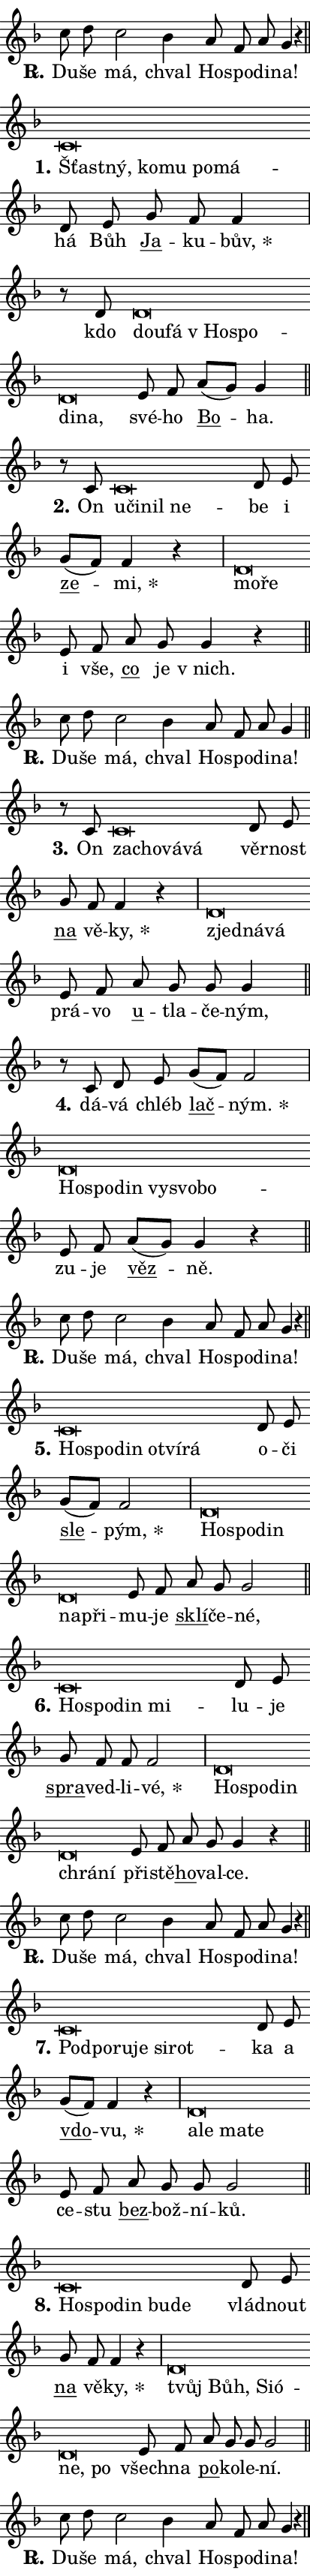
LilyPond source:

\version "2.22.1"
\header { tagline = "" }
\paper {
  indent = 0\cm
  top-margin = 0\cm
  right-margin = 0\cm
  bottom-margin = 0\cm
  left-margin = 0\cm
  paper-width = 7\cm
  page-breaking = #ly:one-page-breaking
  system-system-spacing.basic-distance = #11
  score-system-spacing.basic-distance = #11
  ragged-last = ##f
}


%% Author: Thomas Morley
%% https://lists.gnu.org/archive/html/lilypond-user/2020-05/msg00002.html
#(define (line-position grob)
"Returns position of @var[grob} in current system:
   @code{'start}, if at first time-step
   @code{'end}, if at last time-step
   @code{'middle} otherwise
"
  (let* ((col (ly:item-get-column grob))
         (ln (ly:grob-object col 'left-neighbor))
         (rn (ly:grob-object col 'right-neighbor))
         (col-to-check-left (if (ly:grob? ln) ln col))
         (col-to-check-right (if (ly:grob? rn) rn col))
         (break-dir-left
           (and
             (ly:grob-property col-to-check-left 'non-musical #f)
             (ly:item-break-dir col-to-check-left)))
         (break-dir-right
           (and
             (ly:grob-property col-to-check-right 'non-musical #f)
             (ly:item-break-dir col-to-check-right))))
        (cond ((eqv? 1 break-dir-left) 'start)
              ((eqv? -1 break-dir-right) 'end)
              (else 'middle))))

#(define (tranparent-at-line-position vctor)
  (lambda (grob)
  "Relying on @code{line-position} select the relevant enry from @var{vctor}.
Used to determine transparency,"
    (case (line-position grob)
      ((end) (not (vector-ref vctor 0)))
      ((middle) (not (vector-ref vctor 1)))
      ((start) (not (vector-ref vctor 2))))))

noteHeadBreakVisibility =
#(define-music-function (break-visibility)(vector?)
"Makes @code{NoteHead}s transparent relying on @var{break-visibility}"
#{
  \override NoteHead.transparent =
    #(tranparent-at-line-position break-visibility)
#})

#(define delete-ledgers-for-transparent-note-heads
  (lambda (grob)
    "Reads whether a @code{NoteHead} is transparent.
If so this @code{NoteHead} is removed from @code{'note-heads} from
@var{grob}, which is supposed to be @code{LedgerLineSpanner}.
As a result ledgers are not printed for this @code{NoteHead}"
    (let* ((nhds-array (ly:grob-object grob 'note-heads))
           (nhds-list
             (if (ly:grob-array? nhds-array)
                 (ly:grob-array->list nhds-array)
                 '()))
           ;; Relies on the transparent-property being done before
           ;; Staff.LedgerLineSpanner.after-line-breaking is executed.
           ;; This is fragile ...
           (to-keep
             (remove
               (lambda (nhd)
                 (ly:grob-property nhd 'transparent #f))
               nhds-list)))
      ;; TODO find a better method to iterate over grob-arrays, similiar
      ;; to filter/remove etc for lists
      ;; For now rebuilt from scratch
      (set! (ly:grob-object grob 'note-heads)  '())
      (for-each
        (lambda (nhd)
          (ly:pointer-group-interface::add-grob grob 'note-heads nhd))
        to-keep))))

hideNotes = {
  \noteHeadBreakVisibility #begin-of-line-visible
}
unHideNotes = {
  \noteHeadBreakVisibility #all-visible
}

% work-around for resetting accidentals
% https://lilypond.org/doc/v2.23/Documentation/notation/displaying-rhythms#unmetered-music
cadenzaMeasure = {
  \cadenzaOff
  \partial 1024 s1024
  \cadenzaOn
}

#(define-markup-command (accent layout props text) (markup?)
  "Underline accented syllable"
  (interpret-markup layout props
    #{\markup \override #'(offset . 4.3) \underline { #text }#}))

responsum = \markup \concat {
  "R" \hspace #-1.05 \path #0.1 #'((moveto 0 0.07) (lineto 0.9 0.8)) \hspace #0.05 "."
}

\layout {
    \context {
        \Staff
        \remove "Time_signature_engraver"
        \override LedgerLineSpanner.after-line-breaking = #delete-ledgers-for-transparent-note-heads
    }
    \context {
        \Voice {
            \override NoteHead.output-attributes = #'((class . "notehead"))
            \override Hairpin.height = #0.55
        }
    }
    \context {
        \Lyrics {
            \override StanzaNumber.output-attributes = #'((class . "stanzanumber"))
            \override LyricSpace.minimum-distance = #0.9
            \override LyricText.font-name = #"TeX Gyre Schola"
            \override LyricText.font-size = 1
            \override StanzaNumber.font-name = #"TeX Gyre Schola Bold"
            \override StanzaNumber.font-size = 1
        }
    }
}

% magnetic-lyrics.ily
%
%   written by
%     Jean Abou Samra <jean@abou-samra.fr>
%     Werner Lemberg <wl@gnu.org>
%
%   adapted by
%     Jiri Hon <jiri.hon@gmail.com>
%
% Version 2022-Apr-15

% https://www.mail-archive.com/lilypond-user@gnu.org/msg149350.html

#(define (Left_hyphen_pointer_engraver context)
   "Collect syllable-hyphen-syllable occurrences in lyrics and store
them in properties.  This engraver only looks to the left.  For
example, if the lyrics input is @code{foo -- bar}, it does the
following.

@itemize @bullet
@item
Set the @code{text} property of the @code{LyricHyphen} grob between
@q{foo} and @q{bar} to @code{foo}.

@item
Set the @code{left-hyphen} property of the @code{LyricText} grob with
text @q{foo} to the @code{LyricHyphen} grob between @q{foo} and
@q{bar}.
@end itemize

Use this auxiliary engraver in combination with the
@code{lyric-@/text::@/apply-@/magnetic-@/offset!} hook."
   (let ((hyphen #f)
         (text #f))
     (make-engraver
      (acknowledgers
       ((lyric-syllable-interface engraver grob source-engraver)
        (set! text grob)))
      (end-acknowledgers
       ((lyric-hyphen-interface engraver grob source-engraver)
        ;(when (not (grob::has-interface grob 'lyric-space-interface))
          (set! hyphen grob)));)
      ((stop-translation-timestep engraver)
       (when (and text hyphen)
         (ly:grob-set-object! text 'left-hyphen hyphen))
       (set! text #f)
       (set! hyphen #f)))))

#(define (lyric-text::apply-magnetic-offset! grob)
   "If the space between two syllables is less than the value in
property @code{LyricText@/.details@/.squash-threshold}, move the right
syllable to the left so that it gets concatenated with the left
syllable.

Use this function as a hook for
@code{LyricText@/.after-@/line-@/breaking} if the
@code{Left_@/hyphen_@/pointer_@/engraver} is active."
   (let ((hyphen (ly:grob-object grob 'left-hyphen #f)))
     (when hyphen
       (let ((left-text (ly:spanner-bound hyphen LEFT)))
         (when (grob::has-interface left-text 'lyric-syllable-interface)
           (let* ((common (ly:grob-common-refpoint grob left-text X))
                  (this-x-ext (ly:grob-extent grob common X))
                  (left-x-ext
                   (begin
                     ;; Trigger magnetism for left-text.
                     (ly:grob-property left-text 'after-line-breaking)
                     (ly:grob-extent left-text common X)))
                  ;; `delta` is the gap width between two syllables.
                  (delta (- (interval-start this-x-ext)
                            (interval-end left-x-ext)))
                  (details (ly:grob-property grob 'details))
                  (threshold (assoc-get 'squash-threshold details 0.2)))
             (when (< delta threshold)
               (let* (;; We have to manipulate the input text so that
                      ;; ligatures crossing syllable boundaries are not
                      ;; disabled.  For languages based on the Latin
                      ;; script this is essentially a beautification.
                      ;; However, for non-Western scripts it can be a
                      ;; necessity.
                      (lt (ly:grob-property left-text 'text))
                      (rt (ly:grob-property grob 'text))
                      (is-space (grob::has-interface hyphen 'lyric-space-interface))
                      (space (if is-space " " ""))
                      (space-markup (grob-interpret-markup grob " "))
                      (space-size (interval-length (ly:stencil-extent space-markup X)))
                      (extra-delta (if is-space space-size 0))
                      ;; Append new syllable.
                      (ltrt-space (if (and (string? lt) (string? rt))
                                (string-append lt space rt)
                                (make-concat-markup (list lt space rt))))
                      ;; Right-align `ltrt` to the right side.
                      (ltrt-space-markup (grob-interpret-markup
                               grob
                               (make-translate-markup
                                (cons (interval-length this-x-ext) 0)
                                (make-right-align-markup ltrt-space)))))
                 (begin
                   ;; Don't print `left-text`.
                   (ly:grob-set-property! left-text 'stencil #f)
                   ;; Set text and stencil (which holds all collected
                   ;; syllables so far) and shift it to the left.
                   (ly:grob-set-property! grob 'text ltrt-space)
                   (ly:grob-set-property! grob 'stencil ltrt-space-markup)
                   (ly:grob-translate-axis! grob (- (- delta extra-delta)) X))))))))))


#(define (lyric-hyphen::displace-bounds-first grob)
   ;; Make very sure this callback isn't triggered too early.
   (let ((left (ly:spanner-bound grob LEFT))
         (right (ly:spanner-bound grob RIGHT)))
     (ly:grob-property left 'after-line-breaking)
     (ly:grob-property right 'after-line-breaking)
     (ly:lyric-hyphen::print grob)))

squashThreshold = #0.4

\layout {
  \context {
    \Lyrics
    \consists #Left_hyphen_pointer_engraver
    \override LyricText.after-line-breaking =
      #lyric-text::apply-magnetic-offset!
    \override LyricHyphen.stencil = #lyric-hyphen::displace-bounds-first
    \override LyricText.details.squash-threshold = \squashThreshold
    \override LyricHyphen.minimum-distance = 0
    \override LyricHyphen.minimum-length = \squashThreshold
  }
}

squash = \override LyricText.details.squash-threshold = 9999
unSquash = \override LyricText.details.squash-threshold = \squashThreshold

left = \override LyricText.self-alignment-X = #LEFT
unLeft = \revert LyricText.self-alignment-X

starOffset = #(lambda (grob) 
                (let ((x_offset (ly:self-alignment-interface::aligned-on-x-parent grob)))
                  (if (= x_offset 0) 0 (+ x_offset 1.2))))

star = #(define-music-function (syllable)(string?)
"Append star separator at the end of a syllable"
#{
  \once \override LyricText.X-offset = #starOffset
  \lyricmode { \markup {
    #syllable
    \override #'((font-name . "TeX Gyre Schola Bold")) \hspace #0.2 \lower #0.65 \larger "*"
  } }
#})

starAccent = #(define-music-function (syllable)(string?)
"Append star separator at the end of a syllable and make accent"
#{
  \once \override LyricText.X-offset = #starOffset
  \lyricmode { \markup {
    \accent #syllable
    \override #'((font-name . "TeX Gyre Schola Bold")) \hspace #0.2 \lower #0.65 \larger "*"
  } }
#})

breath = #(define-music-function (syllable)(string?)
"Append breathing indicator at the end of a syllable"
#{
  \lyricmode { \markup { #syllable "+" } }
#})

optionalBreath = #(define-music-function (syllable)(string?)
"Append optional breathing indicator at the end of a syllable"
#{
  \lyricmode { \markup { #syllable "(+)" } }
#})


\score {
    <<
        \new Voice = "melody" { \cadenzaOn \key f \major \relative { c''8 d c2 bes4 a8 f a g4 r \cadenzaMeasure \bar "||" \break }
\relative { c'\breve*1/16 \hideNotes \breve*1/16 \bar "" \breve*1/16 \bar "" \breve*1/16 \bar "" \breve*1/16 \breve*1/16 \bar "" \unHideNotes d8 e \bar "" g f f4 \cadenzaMeasure \bar "|" r8 d8 d\breve*1/16 \hideNotes \breve*1/16 \bar "" \breve*1/16 \bar "" \breve*1/16 \bar "" \breve*1/16 \breve*1/16 \bar "" \unHideNotes e8 f \bar "" a[( g)] g4 \cadenzaMeasure \bar "||" \break }
\relative { r8 c'8 c\breve*1/16 \hideNotes \breve*1/16 \bar "" \breve*1/16 \breve*1/16 \bar "" \unHideNotes d8 e \bar "" g[( f)] f4 r \cadenzaMeasure \bar "|" d\breve*1/16 \hideNotes \breve*1/16 \bar "" \unHideNotes e8 f \bar "" a g g4 r \cadenzaMeasure \bar "||" \break }
\relative { c''8 d c2 bes4 a8 f a g4 \cadenzaMeasure \bar "||" \break }
\relative { r8 c'8 c\breve*1/16 \hideNotes \breve*1/16 \bar "" \breve*1/16 \breve*1/16 \bar "" \unHideNotes d8 e \bar "" g f f4 r \cadenzaMeasure \bar "|" d\breve*1/16 \hideNotes \breve*1/16 \breve*1/16 \bar "" \unHideNotes e8 f \bar "" a g g g4 \cadenzaMeasure \bar "||" \break }
\relative { r8 c' d8 e \bar "" g[( f)] f2 \cadenzaMeasure \bar "|" d\breve*1/16 \hideNotes \breve*1/16 \bar "" \breve*1/16 \bar "" \breve*1/16 \bar "" \breve*1/16 \breve*1/16 \bar "" \unHideNotes e8 f \bar "" a[( g)] g4 r \cadenzaMeasure \bar "||" \break }
\relative { c''8 d c2 bes4 a8 f a g4 r \cadenzaMeasure \bar "||" \break }
\relative { c'\breve*1/16 \hideNotes \breve*1/16 \bar "" \breve*1/16 \bar "" \breve*1/16 \bar "" \breve*1/16 \breve*1/16 \bar "" \unHideNotes d8 e \bar "" g[( f)] f2 \cadenzaMeasure \bar "|" d\breve*1/16 \hideNotes \breve*1/16 \bar "" \breve*1/16 \bar "" \breve*1/16 \breve*1/16 \bar "" \unHideNotes e8 f \bar "" a g g2 \cadenzaMeasure \bar "||" \break }
\relative { c'\breve*1/16 \hideNotes \breve*1/16 \bar "" \breve*1/16 \breve*1/16 \bar "" \unHideNotes d8 e \bar "" g f f f2 \cadenzaMeasure \bar "|" d\breve*1/16 \hideNotes \breve*1/16 \bar "" \breve*1/16 \bar "" \breve*1/16 \breve*1/16 \bar "" \unHideNotes e8 f \bar "" a g g4 r \cadenzaMeasure \bar "||" \break }
\relative { c''8 d c2 bes4 a8 f a g4 r \cadenzaMeasure \bar "||" \break }
\relative { c'\breve*1/16 \hideNotes \breve*1/16 \bar "" \breve*1/16 \bar "" \breve*1/16 \bar "" \breve*1/16 \breve*1/16 \bar "" \unHideNotes d8 e \bar "" g[( f)] f4 r \cadenzaMeasure \bar "|" d\breve*1/16 \hideNotes \breve*1/16 \bar "" \breve*1/16 \breve*1/16 \bar "" \unHideNotes e8 f \bar "" a g g g2 \cadenzaMeasure \bar "||" \break }
\relative { c'\breve*1/16 \hideNotes \breve*1/16 \bar "" \breve*1/16 \bar "" \breve*1/16 \breve*1/16 \bar "" \unHideNotes d8 e \bar "" g f f4 r \cadenzaMeasure \bar "|" d\breve*1/16 \hideNotes \breve*1/16 \bar "" \breve*1/16 \bar "" \breve*1/16 \bar "" \breve*1/16 \breve*1/16 \bar "" \unHideNotes e8 f \bar "" a g g g2 \cadenzaMeasure \bar "||" \break }
\relative { c''8 d c2 bes4 a8 f a g4 r \cadenzaMeasure \bar "||" \break } \bar "|." }
        \new Lyrics \lyricsto "melody" { \lyricmode { \set stanza = \responsum
Du -- še má, chval Ho -- spo -- di -- na!
\set stanza = "1."
\left Šťast -- \squash ný, ko -- mu po -- má -- \unLeft \unSquash há Bůh \markup \accent Ja -- ku -- \star bův, kdo \left dou -- \squash fá "v Ho" -- spo -- di -- na, \unLeft \unSquash své -- ho \markup \accent Bo -- ha.
\set stanza = "2."
On \left u -- \squash či -- nil ne -- \unLeft \unSquash be i \markup \accent ze -- \star mi, \left mo -- \squash ře \unLeft \unSquash i vše, \markup \accent co je "v nich."
\set stanza = \responsum
Du -- še má, chval Ho -- spo -- di -- na!
\set stanza = "3."
On \left za -- \squash cho -- vá -- vá \unLeft \unSquash věr -- nost \markup \accent na vě -- \star ky, \left zjed -- \squash ná -- vá \unLeft \unSquash prá -- vo \markup \accent u -- tla -- če -- ným,
\set stanza = "4."
dá -- vá chléb \markup \accent lač -- \star ným. \left Ho -- \squash spo -- din vy -- svo -- bo -- \unLeft \unSquash zu -- je \markup \accent věz -- ně.
\set stanza = \responsum
Du -- še má, chval Ho -- spo -- di -- na!
\set stanza = "5."
\left Ho -- \squash spo -- din o -- tví -- rá \unLeft \unSquash o -- či \markup \accent sle -- \star pým, \left Ho -- \squash spo -- din na -- při -- \unLeft \unSquash mu -- je \markup \accent sklí -- če -- né,
\set stanza = "6."
\left Ho -- \squash spo -- din mi -- \unLeft \unSquash lu -- je \markup \accent spra -- ved -- li -- \star vé, \left Ho -- \squash spo -- din chrá -- ní \unLeft \unSquash při -- stě -- \markup \accent ho -- val -- ce.
\set stanza = \responsum
Du -- še má, chval Ho -- spo -- di -- na!
\set stanza = "7."
\left Pod -- \squash po -- ru -- je si -- rot -- \unLeft \unSquash ka a \markup \accent vdo -- \star vu, \left a -- \squash le ma -- te \unLeft \unSquash ce -- stu \markup \accent bez -- bož -- ní -- ků.
\set stanza = "8."
\left Ho -- \squash spo -- din bu -- de \unLeft \unSquash vlád -- nout \markup \accent na vě -- \star ky, \left tvůj \squash Bůh, Si -- ó -- ne, po \unLeft \unSquash všech -- na \markup \accent po -- ko -- le -- ní.
\set stanza = \responsum
Du -- še má, chval Ho -- spo -- di -- na! } }
    >>
    \layout {}
}
